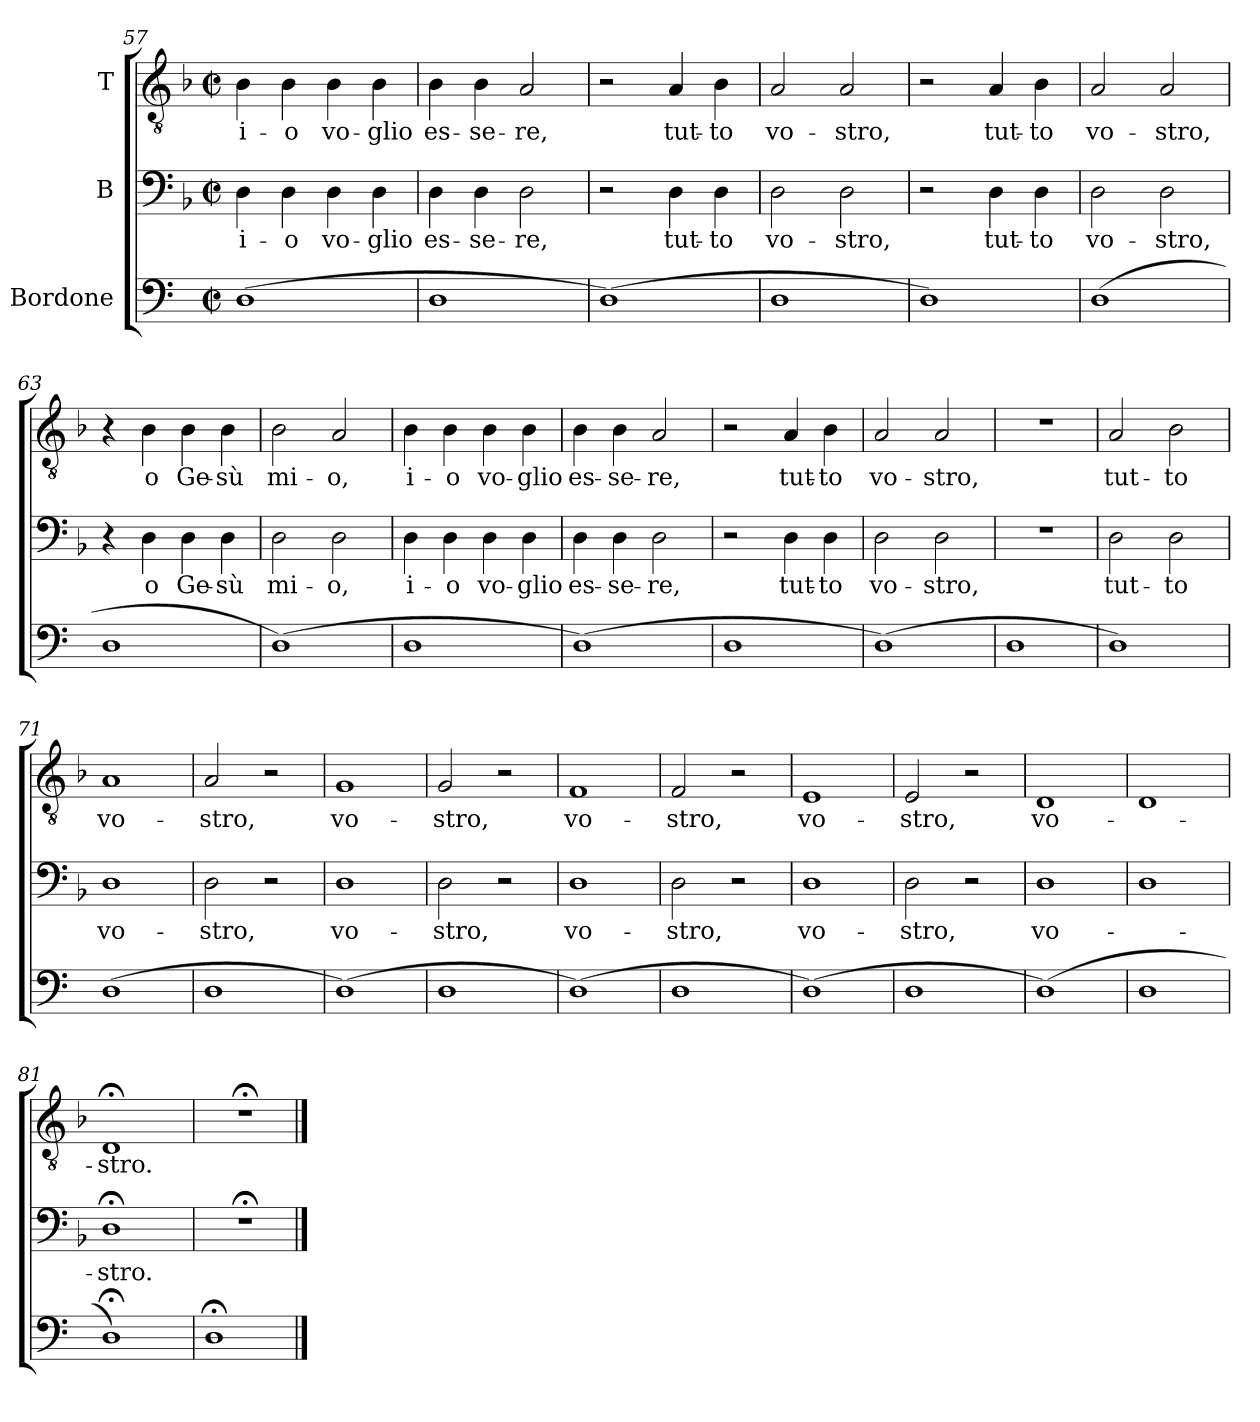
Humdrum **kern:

**kern	**kern	**text	**kern	**text
*part3	*part2	*part2	*part1	*part1
*staff3	*staff2	*staff2	*staff1	*staff1
*I"Bordone	*I"B	*	*I"T	*
*clefF4	*clefF4	*	*clefGv2	*
*ITrd-3c-5	*	*	*	*
*k[b-]	*k[b-]	*	*k[b-]	*
*F:	*F:	*	*F:	*
*M2/2	*M2/2	*	*M2/2	*
*met(c|)	*met(c|)	*	*met(c|)	*
=57	=57	=57	=57	=57
!	!	!LO:LY:b:rj	!	!LO:LY:b:rj
(>1G	4D\	i-	4B-\	i-
!	!	!LO:LY:b	!	!LO:LY:b
.	4D\	-o	4B-\	-o
!	!	!LO:LY:b	!	!LO:LY:b
.	4D\	vo-	4B-\	vo-
!	!	!LO:LY:b	!	!LO:LY:b
.	4D\	-glio	4B-\	-glio
=58	=58	=58	=58	=58
!	!	!LO:LY:b	!	!LO:LY:b
1G	4D\	es-	4B-\	es-
!	!	!LO:LY:b	!	!LO:LY:b
.	4D\	-se-	4B-\	-se-
!	!	!LO:LY:b	!	!LO:LY:b
.	2D\	-re,	2A/	-re,
=59	=59	=59	=59	=59
(>1G)	2r	.	2r	.
!	!	!LO:LY:b	!	!LO:LY:b
.	4D\	tut-	4A/	tut-
!	!	!LO:LY:b	!	!LO:LY:b
.	4D\	-to	4B-\	-to
=60	=60	=60	=60	=60
!	!	!LO:LY:b	!	!LO:LY:b
1G	2D\	vo-	2A/	vo-
!	!	!LO:LY:b	!	!LO:LY:b
.	2D\	-stro,	2A/	-stro,
=61	=61	=61	=61	=61
1G)	2r	.	2r	.
!	!	!LO:LY:b	!	!LO:LY:b
.	4D\	tut-	4A/	tut-
!	!	!LO:LY:b	!	!LO:LY:b
.	4D\	-to	4B-\	-to
!!LO:LB:g=z
=62	=62	=62	=62	=62
!	!	!LO:LY:b	!	!LO:LY:b
(>1G	2D\	vo-	2A/	vo-
!	!	!LO:LY:b	!	!LO:LY:b
.	2D\	-stro,	2A/	-stro,
=63	=63	=63	=63	=63
1G	4r	.	4r	.
!	!	!LO:LY:b	!	!LO:LY:b
.	4D\	o	4B-\	o
!	!	!LO:LY:b	!	!LO:LY:b
.	4D\	Ge-	4B-\	Ge-
!	!	!LO:LY:b	!	!LO:LY:b
.	4D\	-sù	4B-\	-sù
=64	=64	=64	=64	=64
!	!	!LO:LY:b	!	!LO:LY:b
(>1G)	2D\	mi-	2B-\	mi-
!	!	!LO:LY:b	!	!LO:LY:b
.	2D\	-o,	2A/	-o,
=65	=65	=65	=65	=65
!	!	!LO:LY:b:rj	!	!LO:LY:b:rj
1G	4D\	i-	4B-\	i-
!	!	!LO:LY:b	!	!LO:LY:b
.	4D\	-o	4B-\	-o
!	!	!LO:LY:b	!	!LO:LY:b
.	4D\	vo-	4B-\	vo-
!	!	!LO:LY:b	!	!LO:LY:b
.	4D\	-glio	4B-\	-glio
=66	=66	=66	=66	=66
!	!	!LO:LY:b	!	!LO:LY:b
(>1G)	4D\	es-	4B-\	es-
!	!	!LO:LY:b	!	!LO:LY:b
.	4D\	-se-	4B-\	-se-
!	!	!LO:LY:b	!	!LO:LY:b
.	2D\	-re,	2A/	-re,
=67	=67	=67	=67	=67
1G	2r	.	2r	.
!	!	!LO:LY:b	!	!LO:LY:b
.	4D\	tut-	4A/	tut-
!	!	!LO:LY:b	!	!LO:LY:b
.	4D\	-to	4B-\	-to
=68	=68	=68	=68	=68
!	!	!LO:LY:b	!	!LO:LY:b
(>1G)	2D\	vo-	2A/	vo-
!	!	!LO:LY:b	!	!LO:LY:b
.	2D\	-stro,	2A/	-stro,
=69	=69	=69	=69	=69
1G	1r	.	1r	.
=70	=70	=70	=70	=70
!	!	!LO:LY:b	!	!LO:LY:b
1G)	2D\	tut-	2A/	tut-
!	!	!LO:LY:b	!	!LO:LY:b
.	2D\	-to	2B-\	-to
!!LO:LB:g=z
=71	=71	=71	=71	=71
!	!	!LO:LY:b	!	!LO:LY:b
(>1G	1D	vo-	1A	vo-
=72	=72	=72	=72	=72
!	!	!LO:LY:b	!	!LO:LY:b
1G	2D\	-stro,	2A/	-stro,
.	2r	.	2r	.
=73	=73	=73	=73	=73
!	!	!LO:LY:b	!	!LO:LY:b
(>1G)	1D	vo-	1G	vo-
=74	=74	=74	=74	=74
!	!	!LO:LY:b	!	!LO:LY:b
1G	2D\	-stro,	2G/	-stro,
.	2r	.	2r	.
=75	=75	=75	=75	=75
!	!	!LO:LY:b	!	!LO:LY:b
(>1G)	1D	vo-	1F	vo-
=76	=76	=76	=76	=76
!	!	!LO:LY:b	!	!LO:LY:b
1G	2D\	-stro,	2F/	-stro,
.	2r	.	2r	.
=77	=77	=77	=77	=77
!	!	!LO:LY:b	!	!LO:LY:b
(>1G)	1D	vo-	1E	vo-
=78	=78	=78	=78	=78
!	!	!LO:LY:b	!	!LO:LY:b
1G	2D\	-stro,	2E/	-stro,
.	2r	.	2r	.
=79	=79	=79	=79	=79
!	!	!LO:LY:b	!	!LO:LY:b
(>1G)	1D	vo-	1D	vo-
=80	=80	=80	=80	=80
1G	1D	.	1D	.
=81	=81	=81	=81	=81
!	!	!LO:LY:b	!	!LO:LY:b
1G;<)	1D;<	-stro.	1D;	-stro.
=82	=82	=82	=82	=82
1G;<	1r;<	.	1r;<	.
==	==	==	==	==
*-	*-	*-	*-	*-
